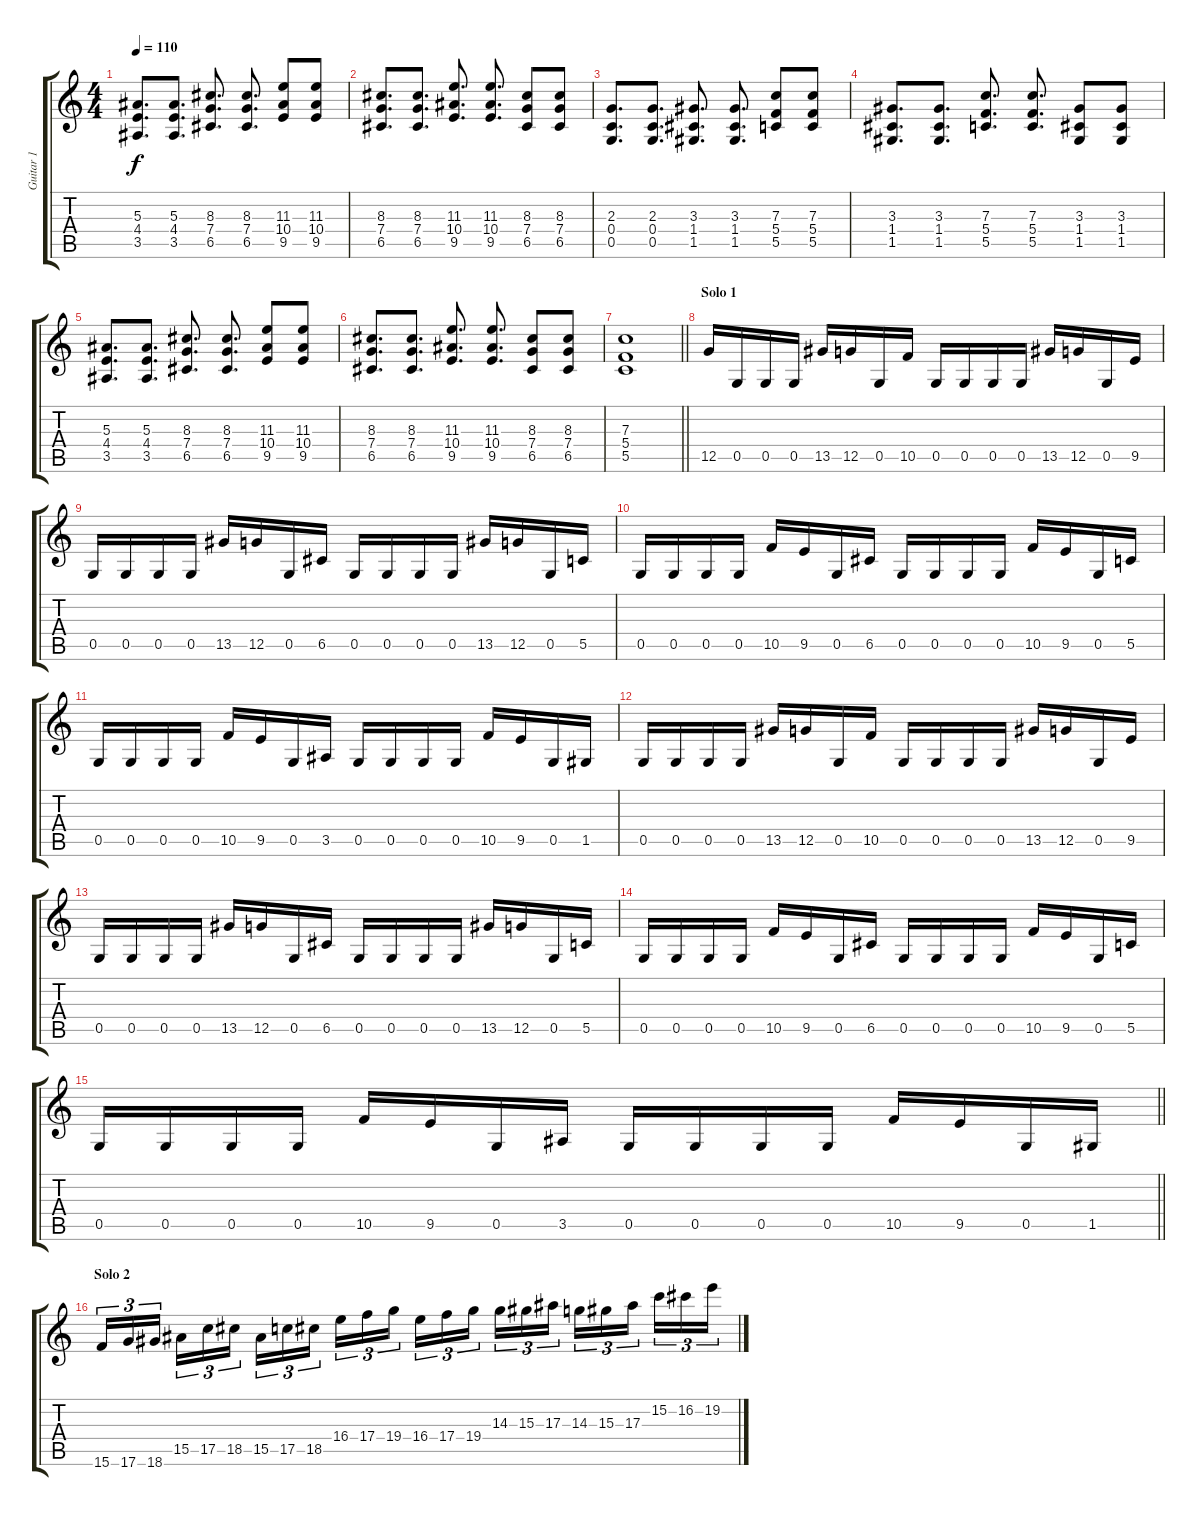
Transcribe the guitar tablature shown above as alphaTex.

\track ("Guitar 1" "Guitar 1") {instrument distortionguitar}
\staff {score tabs}
\tuning (D4 A3 F3 C3 G2 D2) {hide}
\ts (4 4)
\tempo 110
\clef g2
\ks c
(5.3 4.4 3.5).8{d dy f} (5.3 4.4 3.5).8{d} (8.3 7.4 6.5).8{d} (8.3 7.4 6.5).8{d} (11.3 10.4 9.5).8 (11.3 10.4 9.5).8 |
(8.3 7.4 6.5).8{d} (8.3 7.4 6.5).8{d} (11.3 10.4 9.5).8{d} (11.3 10.4 9.5).8{d} (8.3 7.4 6.5).8 (8.3 7.4 6.5).8 |
(2.3 0.4 0.5).8{d} (2.3 0.4 0.5).8{d} (3.3 1.4 1.5).8{d} (3.3 1.4 1.5).8{d} (7.3 5.4 5.5).8 (7.3 5.4 5.5).8 |
(3.3 1.4 1.5).8{d} (3.3 1.4 1.5).8{d} (7.3 5.4 5.5).8{d} (7.3 5.4 5.5).8{d} (3.3 1.4 1.5).8 (3.3 1.4 1.5).8 |
(5.3 4.4 3.5).8{d} (5.3 4.4 3.5).8{d} (8.3 7.4 6.5).8{d} (8.3 7.4 6.5).8{d} (11.3 10.4 9.5).8 (11.3 10.4 9.5).8 |
(8.3 7.4 6.5).8{d} (8.3 7.4 6.5).8{d} (11.3 10.4 9.5).8{d} (11.3 10.4 9.5).8{d} (8.3 7.4 6.5).8 (8.3 7.4 6.5).8 |
\barLineRight lightlight
(7.3 5.4 5.5).1 |
\section ("" "Solo 1")
12.5.16 0.5.16 0.5.16 0.5.16 13.5.16 12.5.16 0.5.16 10.5.16 0.5.16 0.5.16 0.5.16 0.5.16 13.5.16 12.5.16 0.5.16 9.5.16 |
0.5.16 0.5.16 0.5.16 0.5.16 13.5.16 12.5.16 0.5.16 6.5.16 0.5.16 0.5.16 0.5.16 0.5.16 13.5.16 12.5.16 0.5.16 5.5.16 |
0.5.16 0.5.16 0.5.16 0.5.16 10.5.16 9.5.16 0.5.16 6.5.16 0.5.16 0.5.16 0.5.16 0.5.16 10.5.16 9.5.16 0.5.16 5.5.16 |
0.5.16 0.5.16 0.5.16 0.5.16 10.5.16 9.5.16 0.5.16 3.5.16 0.5.16 0.5.16 0.5.16 0.5.16 10.5.16 9.5.16 0.5.16 1.5.16 |
0.5.16 0.5.16 0.5.16 0.5.16 13.5.16 12.5.16 0.5.16 10.5.16 0.5.16 0.5.16 0.5.16 0.5.16 13.5.16 12.5.16 0.5.16 9.5.16 |
0.5.16 0.5.16 0.5.16 0.5.16 13.5.16 12.5.16 0.5.16 6.5.16 0.5.16 0.5.16 0.5.16 0.5.16 13.5.16 12.5.16 0.5.16 5.5.16 |
0.5.16 0.5.16 0.5.16 0.5.16 10.5.16 9.5.16 0.5.16 6.5.16 0.5.16 0.5.16 0.5.16 0.5.16 10.5.16 9.5.16 0.5.16 5.5.16 |
\barLineRight lightlight
0.5.16 0.5.16 0.5.16 0.5.16 10.5.16 9.5.16 0.5.16 3.5.16 0.5.16 0.5.16 0.5.16 0.5.16 10.5.16 9.5.16 0.5.16 1.5.16 |
\section ("" "Solo 2")
15.6.16{tu (3 2)} 17.6.16{tu (3 2)} 18.6.16{tu (3 2) beam splitsecondary} 15.5.16{tu (3 2)} 17.5.16{tu (3 2)} 18.5.16{tu (3 2)} 15.5.16{tu (3 2)} 17.5.16{tu (3 2)} 18.5.16{tu (3 2) beam splitsecondary} 16.4.16{tu (3 2)} 17.4.16{tu (3 2)} 19.4.16{tu (3 2)} 16.4.16{tu (3 2)} 17.4.16{tu (3 2)} 19.4.16{tu (3 2) beam splitsecondary} 14.3.16{tu (3 2)} 15.3.16{tu (3 2)} 17.3.16{tu (3 2)} 14.3.16{tu (3 2)} 15.3.16{tu (3 2)} 17.3.16{tu (3 2) beam splitsecondary} 15.2.16{tu (3 2)} 16.2.16{tu (3 2)} 19.2.16{tu (3 2)}
